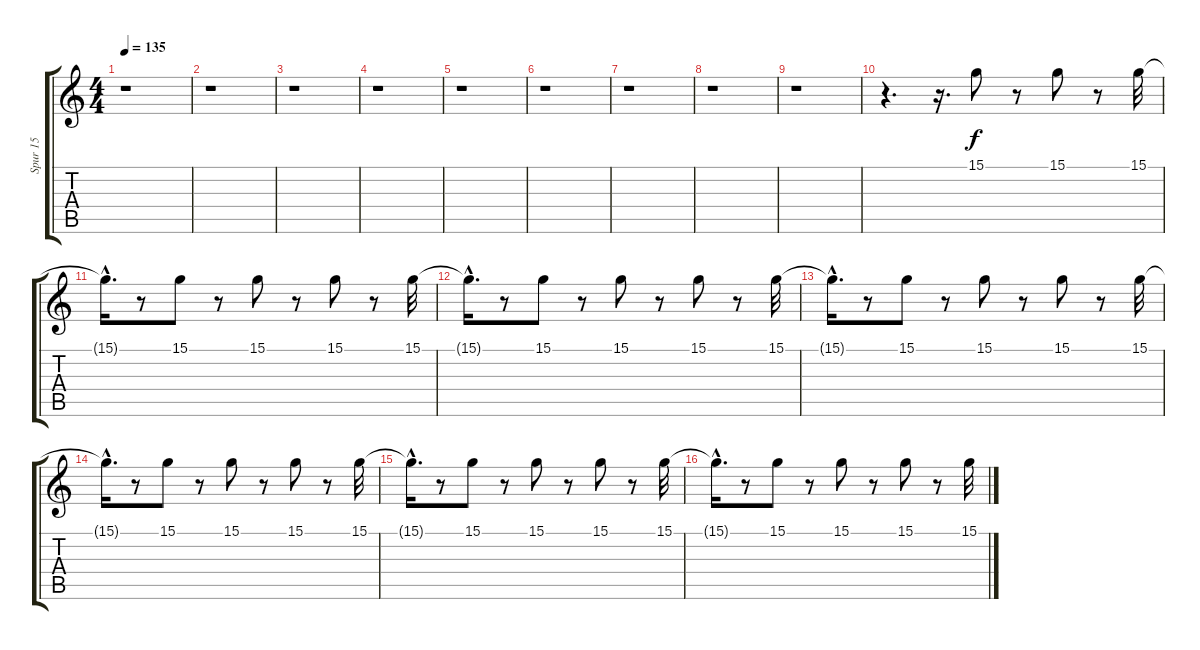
\track ("Spur 15" "Spur 15") {instrument stringensemble1}
\staff {score tabs}
\tuning (E4 B3 G3 D3 A2 E2) {hide}
\ts (4 4)
\tempo 135
\clef g2
\ks c
r.1{dy f} |
r.1 |
r.1 |
r.1 |
r.1 |
r.1 |
r.1 |
r.1 |
r.1 |
r.4{d} r.16{d} 15.1.8 r.8 15.1.8 r.8 15.1.32 |
15.1{hac t}.16{d} r.8 15.1.8 r.8 15.1.8 r.8 15.1.8 r.8 15.1.32 |
15.1{hac t}.16{d} r.8 15.1.8 r.8 15.1.8 r.8 15.1.8 r.8 15.1.32 |
15.1{hac t}.16{d} r.8 15.1.8 r.8 15.1.8 r.8 15.1.8 r.8 15.1.32 |
15.1{hac t}.16{d} r.8 15.1.8 r.8 15.1.8 r.8 15.1.8 r.8 15.1.32 |
15.1{hac t}.16{d} r.8 15.1.8 r.8 15.1.8 r.8 15.1.8 r.8 15.1.32 |
15.1{hac t}.16{d} r.8 15.1.8 r.8 15.1.8 r.8 15.1.8 r.8 15.1.32
